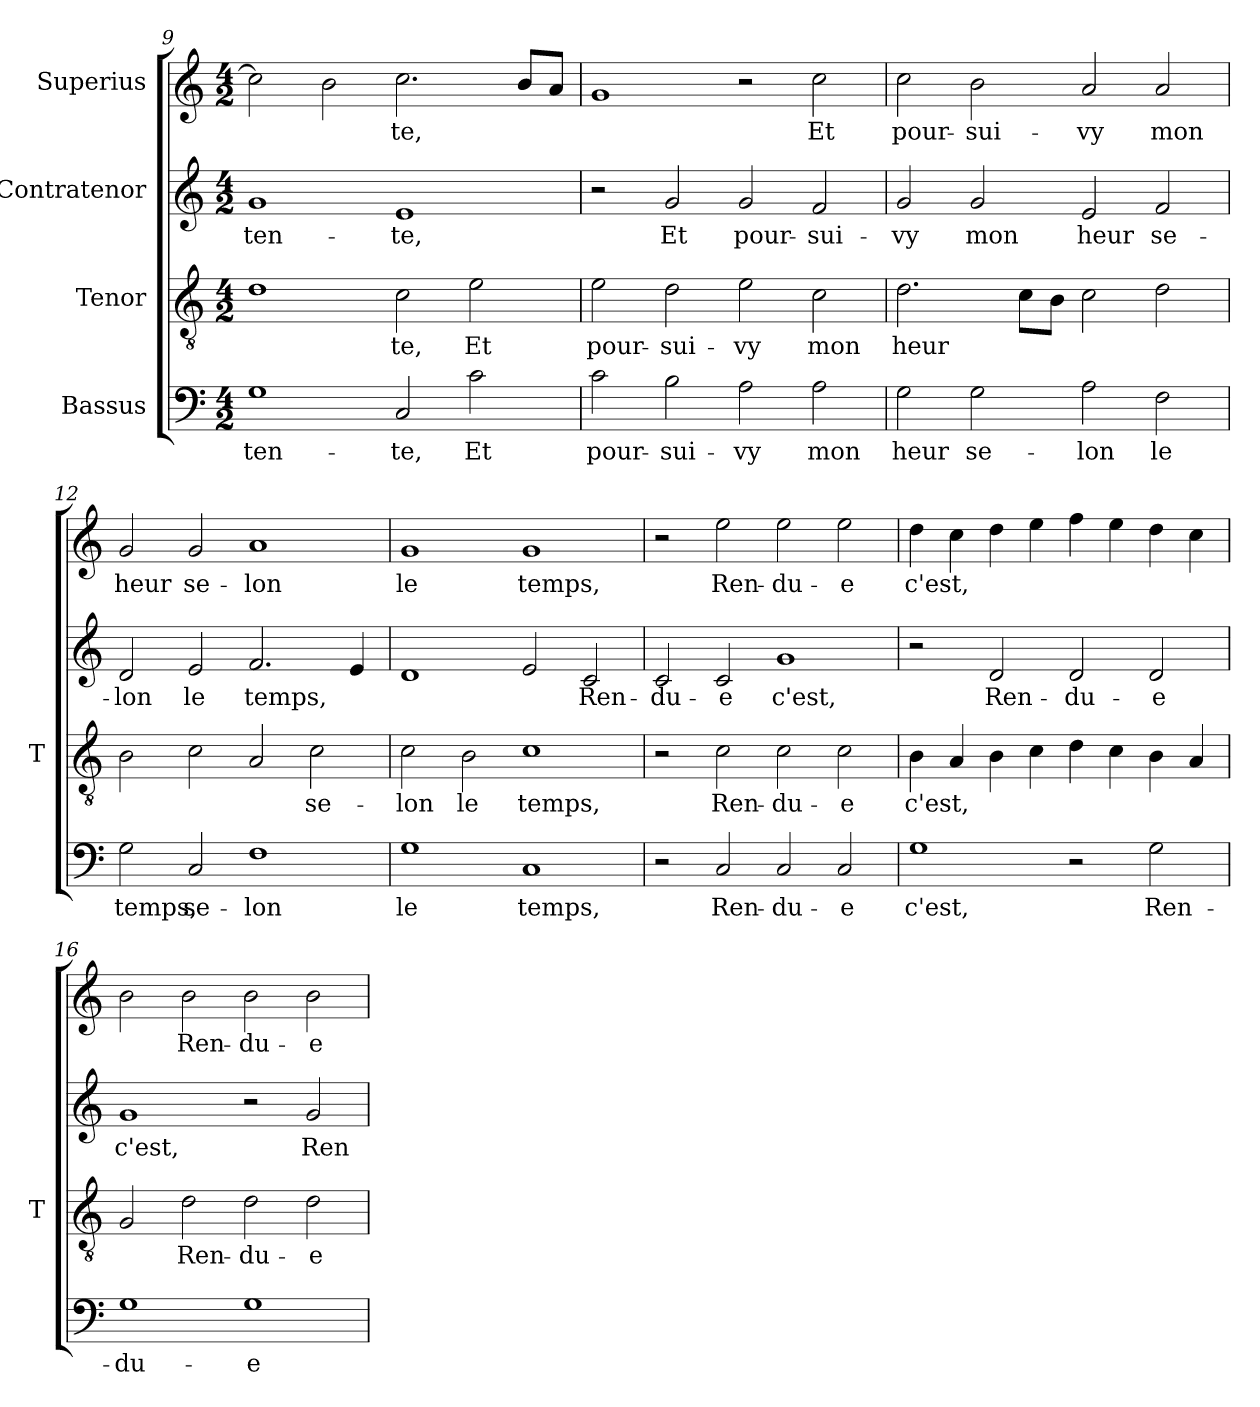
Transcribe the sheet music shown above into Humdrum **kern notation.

**kern	**text	**kern	**text	**kern	**text	**kern	**text
*part4	*part4	*part3	*part3	*part2	*part2	*part1	*part1
*staff4	*staff4	*staff3	*staff3	*staff2	*staff2	*staff1	*staff1
*I"Bassus	*	*I"Tenor	*	*I"Contratenor	*	*I"Superius	*
*	*	*I'T	*	*	*	*	*
*clefF4	*	*clefGv2	*	*clefG2	*	*clefG2	*
*k[]	*	*k[]	*	*k[]	*	*k[]	*
*M4/2	*	*M4/2	*	*M4/2	*	*M4/2	*
=9	=9	=9	=9	=9	=9	=9	=9
1G	ten-	1d	.	1g	ten-	2cc]	.
.	.	.	.	.	.	2b	.
2C	-te,	2c	-te,	1e	-te,	2.cc	-te,
2c	-Et	2e	-Et	.	.	.	.
.	.	.	.	.	.	8bL	.
.	.	.	.	.	.	8aJ	.
=10	=10	=10	=10	=10	=10	=10	=10
2c	pour-	2e	pour-	2r	.	1g	.
2B	sui-	2d	sui-	2g	-Et	.	.
2A	-vy	2e	-vy	2g	pour-	2r	.
2A	-mon	2c	-mon	2f	sui-	2cc	-Et
=11	=11	=11	=11	=11	=11	=11	=11
2G	-heur	2.d	-heur	2g	-vy	2cc	pour-
2G	se-	.	.	2g	-mon	2b	sui-
.	.	8cL	.	.	.	.	.
.	.	8BJ	.	.	.	.	.
2A	-lon	2c	.	2e	-heur	2a	-vy
2F	-le	2d	.	2f	se-	2a	-mon
=12	=12	=12	=12	=12	=12	=12	=12
2G	-temps,	2B	.	2d	-lon	2g	-heur
2C	se-	2c	.	2e	-le	2g	se-
1F	-lon	2A	.	2.f	-temps,	1a	-lon
.	.	2c	se-	.	.	.	.
.	.	.	.	4e	.	.	.
=13	=13	=13	=13	=13	=13	=13	=13
1G	-le	2c	-lon	1d	.	1g	-le
.	.	2B	-le	.	.	.	.
1C	-temps,	1c	-temps,	2e	.	1g	-temps,
.	.	.	.	2c	Ren-	.	.
=14	=14	=14	=14	=14	=14	=14	=14
2r	.	2r	.	2c	du-	2r	.
2C	Ren-	2c	Ren-	2c	-e	2ee	Ren-
2C	du-	2c	du-	1g	-c'est,	2ee	du-
2C	-e	2c	-e	.	.	2ee	-e
=15	=15	=15	=15	=15	=15	=15	=15
1G	-c'est,	4B	-c'est,	2r	.	4dd	-c'est,
.	.	4A	.	.	.	4cc	.
.	.	4B	.	2d	Ren-	4dd	.
.	.	4c	.	.	.	4ee	.
2r	.	4d	.	2d	du-	4ff	.
.	.	4c	.	.	.	4ee	.
2G	Ren-	4B	.	2d	-e	4dd	.
.	.	4A	.	.	.	4cc	.
=16	=16	=16	=16	=16	=16	=16	=16
1G	du-	2G	.	1g	-c'est,	2b	.
.	.	2d	Ren-	.	.	2b	Ren-
1G	-e	2d	du-	2r	.	2b	du-
.	.	2d	-e	2g	Ren-	2b	-e
=	=	=	=	=	=	=	=
*-	*-	*-	*-	*-	*-	*-	*-
